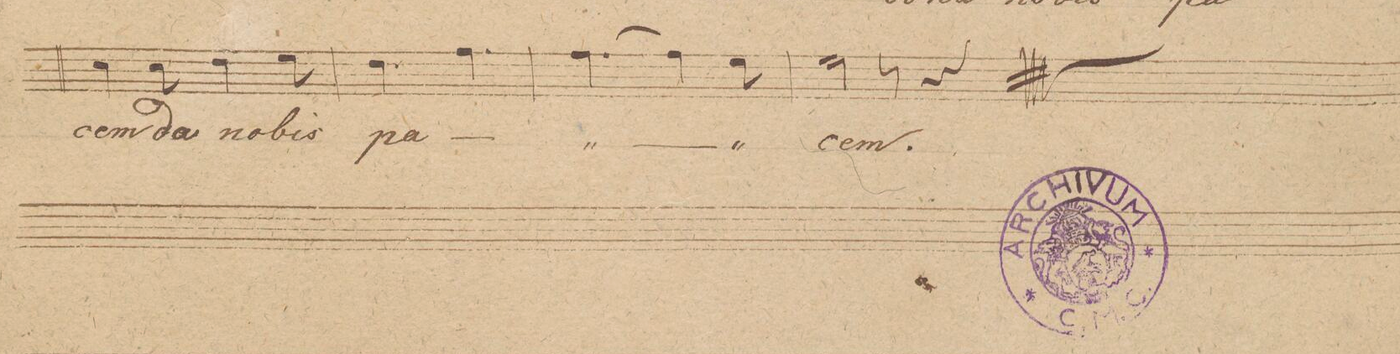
**kern	**text	**dynam
*I"Baſso 1mo	*	*
*clefF4	*	*
*k[]	*	*
*M6/8	*	*
4E\	-cem	.
8E\	da	.
4F\	no-	.
8G\	-bis	.
=82	=82	=82
4.F\	pa-	.
4.A\	.	.
=83	=83	=83
[4.A\	.	.
4A\]	.	.
8G\	.	.
=84	=84	=84
2G\	-cem.	.
8r	.	.
8r	.	.
==	==	==
*-	*-	*-
